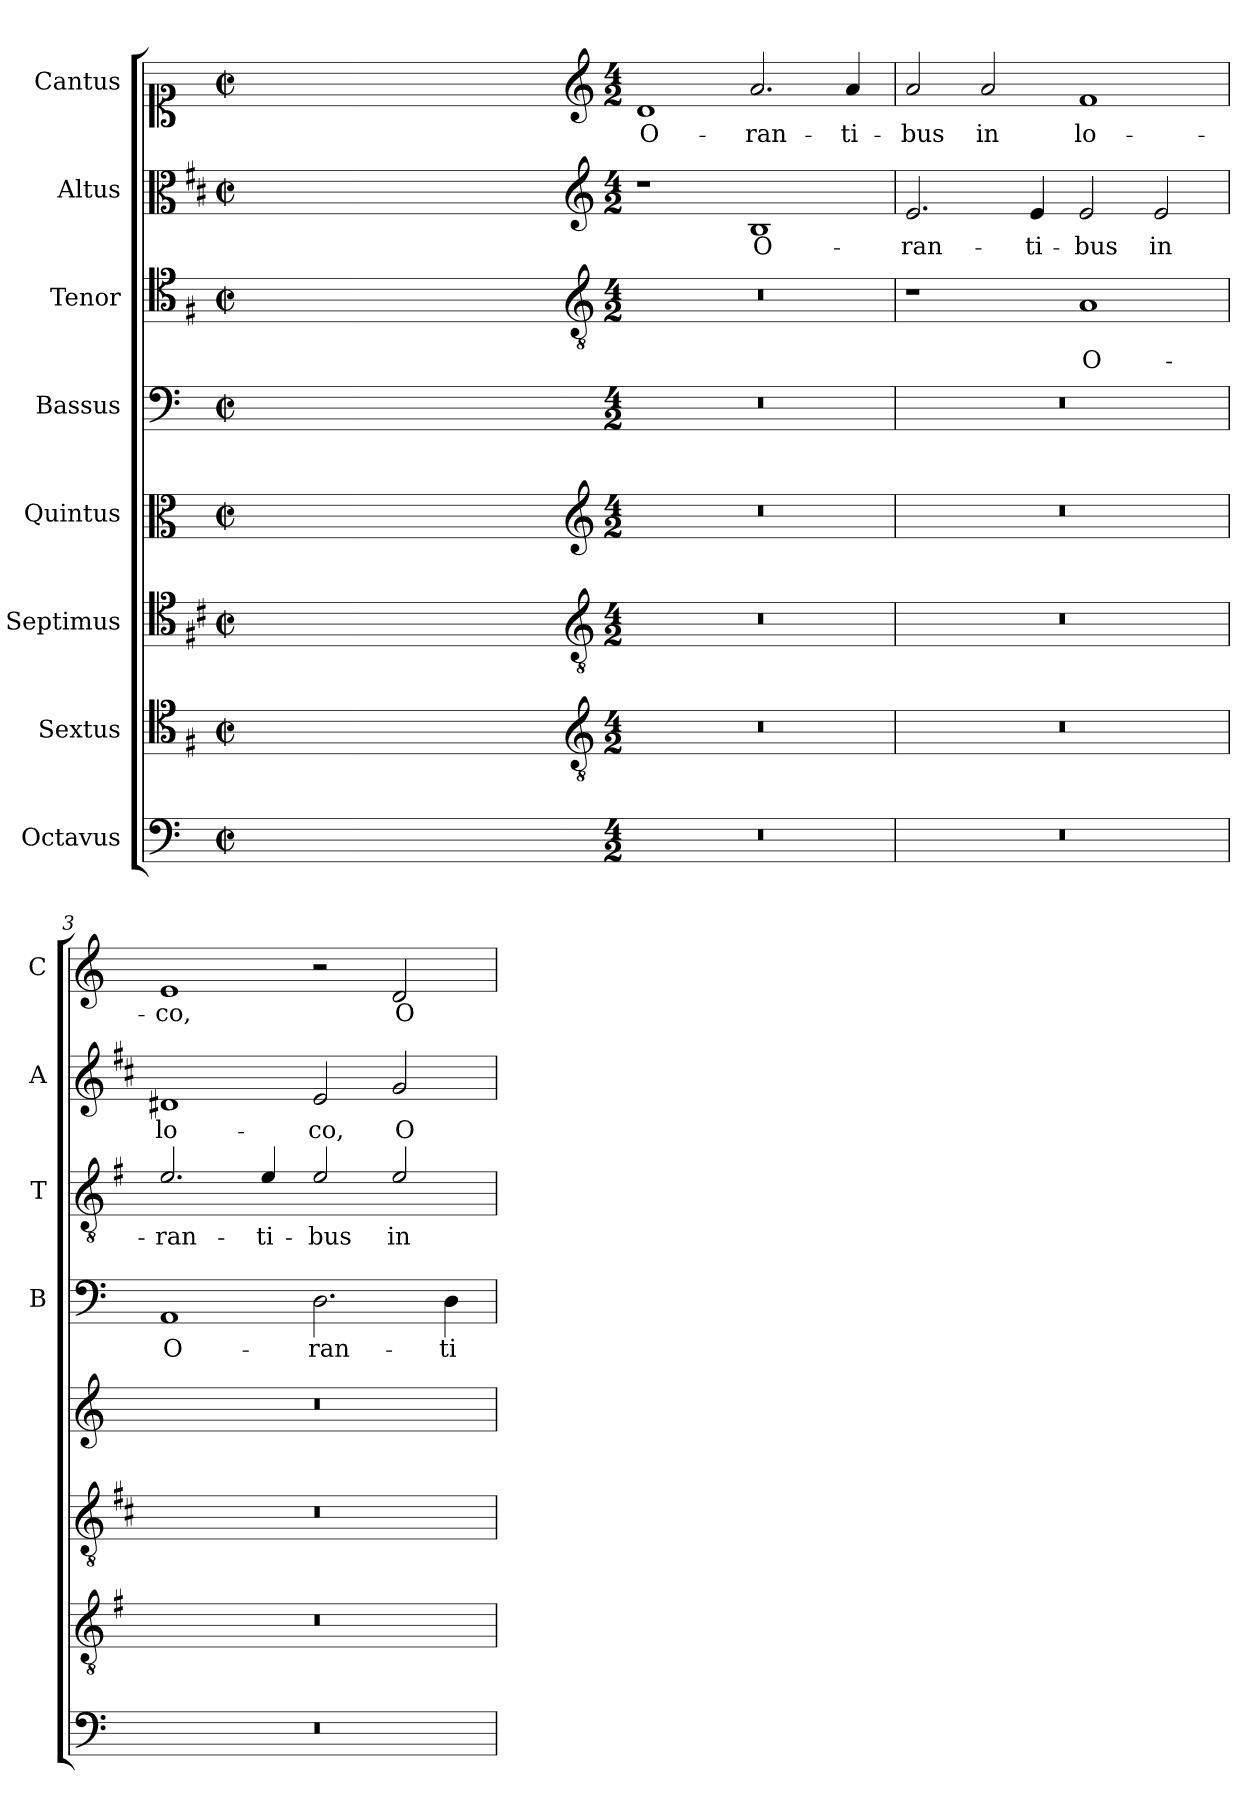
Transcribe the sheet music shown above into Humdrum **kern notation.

**kern	**kern	**kern	**kern	**kern	**text	**kern	**text	**kern	**text	**kern	**text
*part8	*part7	*part6	*part5	*part4	*part4	*part3	*part3	*part2	*part2	*part1	*part1
*staff8	*staff7	*staff6	*staff5	*staff4	*staff4	*staff3	*staff3	*staff2	*staff2	*staff1	*staff1
*I"Octavus	*I"Sextus	*I"Septimus	*I"Quintus	*I"Bassus	*	*I"Tenor	*	*I"Altus	*	*I"Cantus	*
*	*	*	*	*I'B	*	*I'T	*	*I'A	*	*I'C	*
*clefF4	*clefC4	*clefC4	*clefC3	*clefF4	*	*clefC4	*	*clefC3	*	*clefC1	*
*	*ITrd4c7	*ITrd1c2	*	*	*	*ITrd4c7	*	*ITrd1c2	*	*	*
*k[]	*k[]	*k[]	*k[]	*k[]	*	*k[]	*	*k[]	*	*k[]	*
*C:	*C:	*C:	*C:	*C:	*	*C:	*	*C:	*	*C:	*
*M2/2	*M2/2	*M2/2	*M2/2	*M2/2	*	*M2/2	*	*M2/2	*	*M2/2	*
*met(c|)	*met(c|)	*met(c|)	*met(c|)	*met(c|)	*	*met(c|)	*	*met(c|)	*	*met(c|)	*
=	=	=	=	=	=	=	=	=	=	=	=
1ryy	1ryy	1ryy	1ryy	1ryy	.	1ryy	.	1ryy	.	1ryy	.
=1X-	=1X-	=1X-	=1X-	=1X-	=1X-	=1X-	=1X-	=1X-	=1X-	=1X-	=1X-
4ryy	4ryy	4ryy	4ryy	4ryy	.	4ryy	.	4ryy	.	4ryy	.
4ryy	4ryy	4ryy	4ryy	4ryy	.	4ryy	.	4ryy	.	4ryy	.
4ryy	4ryy	4ryy	4ryy	4ryy	.	4ryy	.	4ryy	.	4ryy	.
4ryy	4ryy	4ryy	4ryy	4ryy	.	4ryy	.	4ryy	.	4ryy	.
=1-	=1-	=1-	=1-	=1-	=1-	=1-	=1-	=1-	=1-	=1-	=1-
*	*clefGv2	*clefGv2	*clefG2	*	*	*clefGv2	*	*clefG2	*	*clefG2	*
*M4/2	*M4/2	*M4/2	*M4/2	*M4/2	*	*M4/2	*	*M4/2	*	*M4/2	*
!	!	!	!	!	!	!	!	!	!	!	!LO:LY:b
0r	0r	0r	0r	0r	.	0r	.	1r	.	1d	O-
!	!	!	!	!	!	!	!	!	!LO:LY:b	!	!LO:LY:b
.	.	.	.	.	.	.	.	1A	O-	2.a/	-ran-
!	!	!	!	!	!	!	!	!	!	!	!LO:LY:b
.	.	.	.	.	.	.	.	.	.	4a/	-ti-
=2	=2	=2	=2	=2	=2	=2	=2	=2	=2	=2	=2
!	!	!	!	!	!	!	!	!	!LO:LY:b	!	!LO:LY:b
0r	0r	0r	0r	0r	.	1r	.	2.d/	-ran-	2a/	-bus
!	!	!	!	!	!	!	!	!	!	!	!LO:LY:b
.	.	.	.	.	.	.	.	.	.	2a/	in
!	!	!	!	!	!	!	!	!	!LO:LY:b	!	!
.	.	.	.	.	.	.	.	4d/	-ti-	.	.
!	!	!	!	!	!	!	!LO:LY:b	!	!LO:LY:b	!	!LO:LY:b
.	.	.	.	.	.	1D	O-	2d/	-bus	1f	lo-
!	!	!	!	!	!	!	!	!	!LO:LY:b	!	!
.	.	.	.	.	.	.	.	2d/	in	.	.
=3	=3	=3	=3	=3	=3	=3	=3	=3	=3	=3	=3
!	!	!	!	!	!LO:LY:b	!	!LO:LY:b	!	!LO:LY:b	!	!LO:LY:b
0r	0r	0r	0r	1AA	O-	2.A/	-ran-	1c#X	lo-	1e	-co,
!	!	!	!	!	!	!	!LO:LY:b	!	!	!	!
.	.	.	.	.	.	4A/	-ti-	.	.	.	.
!	!	!	!	!	!LO:LY:b	!	!LO:LY:b	!	!LO:LY:b	!	!
.	.	.	.	2.D\	-ran-	2A/	-bus	2d/	-co,	2r	.
!	!	!	!	!	!	!	!LO:LY:b	!	!LO:LY:b	!	!LO:LY:b
.	.	.	.	.	.	2A/	in	2f/	O-	2d/	O-
!	!	!	!	!	!LO:LY:b	!	!	!	!	!	!
.	.	.	.	4D\	-ti-	.	.	.	.	.	.
=	=	=	=	=	=	=	=	=	=	=	=
*-	*-	*-	*-	*-	*-	*-	*-	*-	*-	*-	*-
